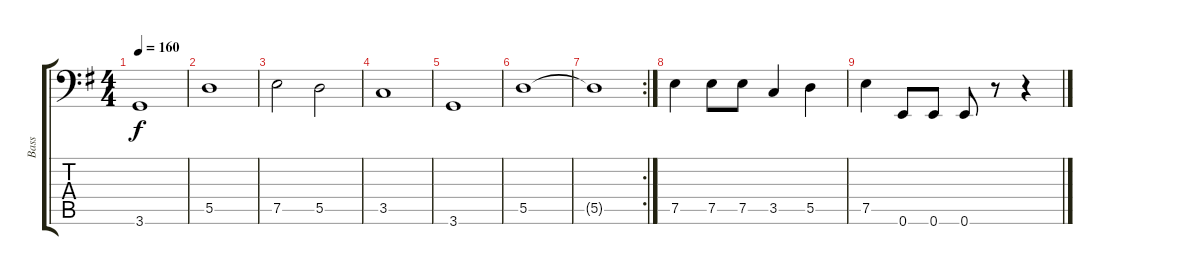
\track ("Bass" "Bass") {instrument electricbasspick}
\staff {score tabs}
\tuning (E3 B2 G2 D2 A1 E1) {hide}
\ts (4 4)
\tempo 160
\clef f4
\ks eminor
3.6.1{dy f} |
5.5.1 |
7.5.2 5.5.2 |
3.5.1 |
3.6.1 |
5.5.1 |
\rc 2
5.5{t}.1 |
7.5.4 7.5.8 7.5.8 3.5.4 5.5.4 |
7.5.4 0.6.8 0.6.8 0.6.8 r.8 r.4
